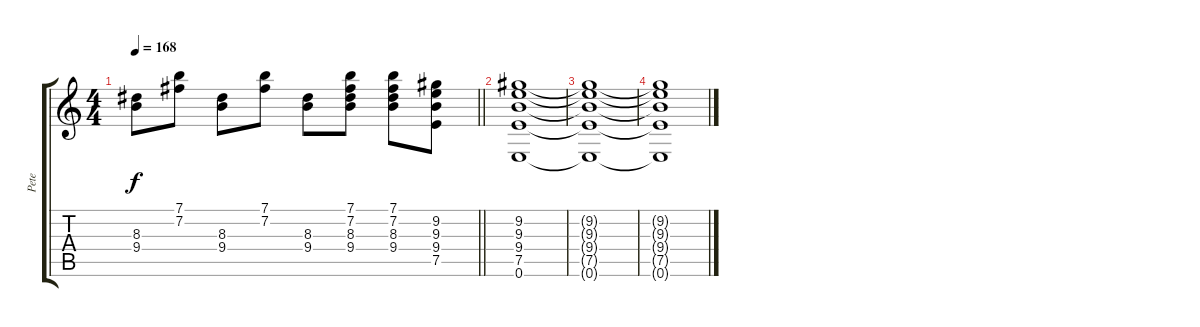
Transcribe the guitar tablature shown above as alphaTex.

\track ("Pete" "Pete") {instrument overdrivenguitar}
\staff {score tabs}
\tuning (E4 B3 G3 D3 A2 E2) {hide}
\ts (4 4)
\tempo 168
\clef g2
\barLineRight lightlight
\ks c
(8.3 9.4).8{dy f} (7.1 7.2).8 (8.3 9.4).8 (7.1 7.2).8 (8.3 9.4).8 (7.1 7.2 8.3 9.4).8 (7.1 7.2 8.3 9.4).8 (9.2 9.3 9.4 7.5).8 |
(9.2 9.3 9.4 7.5 0.6).1 |
(9.2{t} 9.3{t} 9.4{t} 7.5{t} 0.6{t}).1{volume 0} |
(9.2{t} 9.3{t} 9.4{t} 7.5{t} 0.6{t}).1
